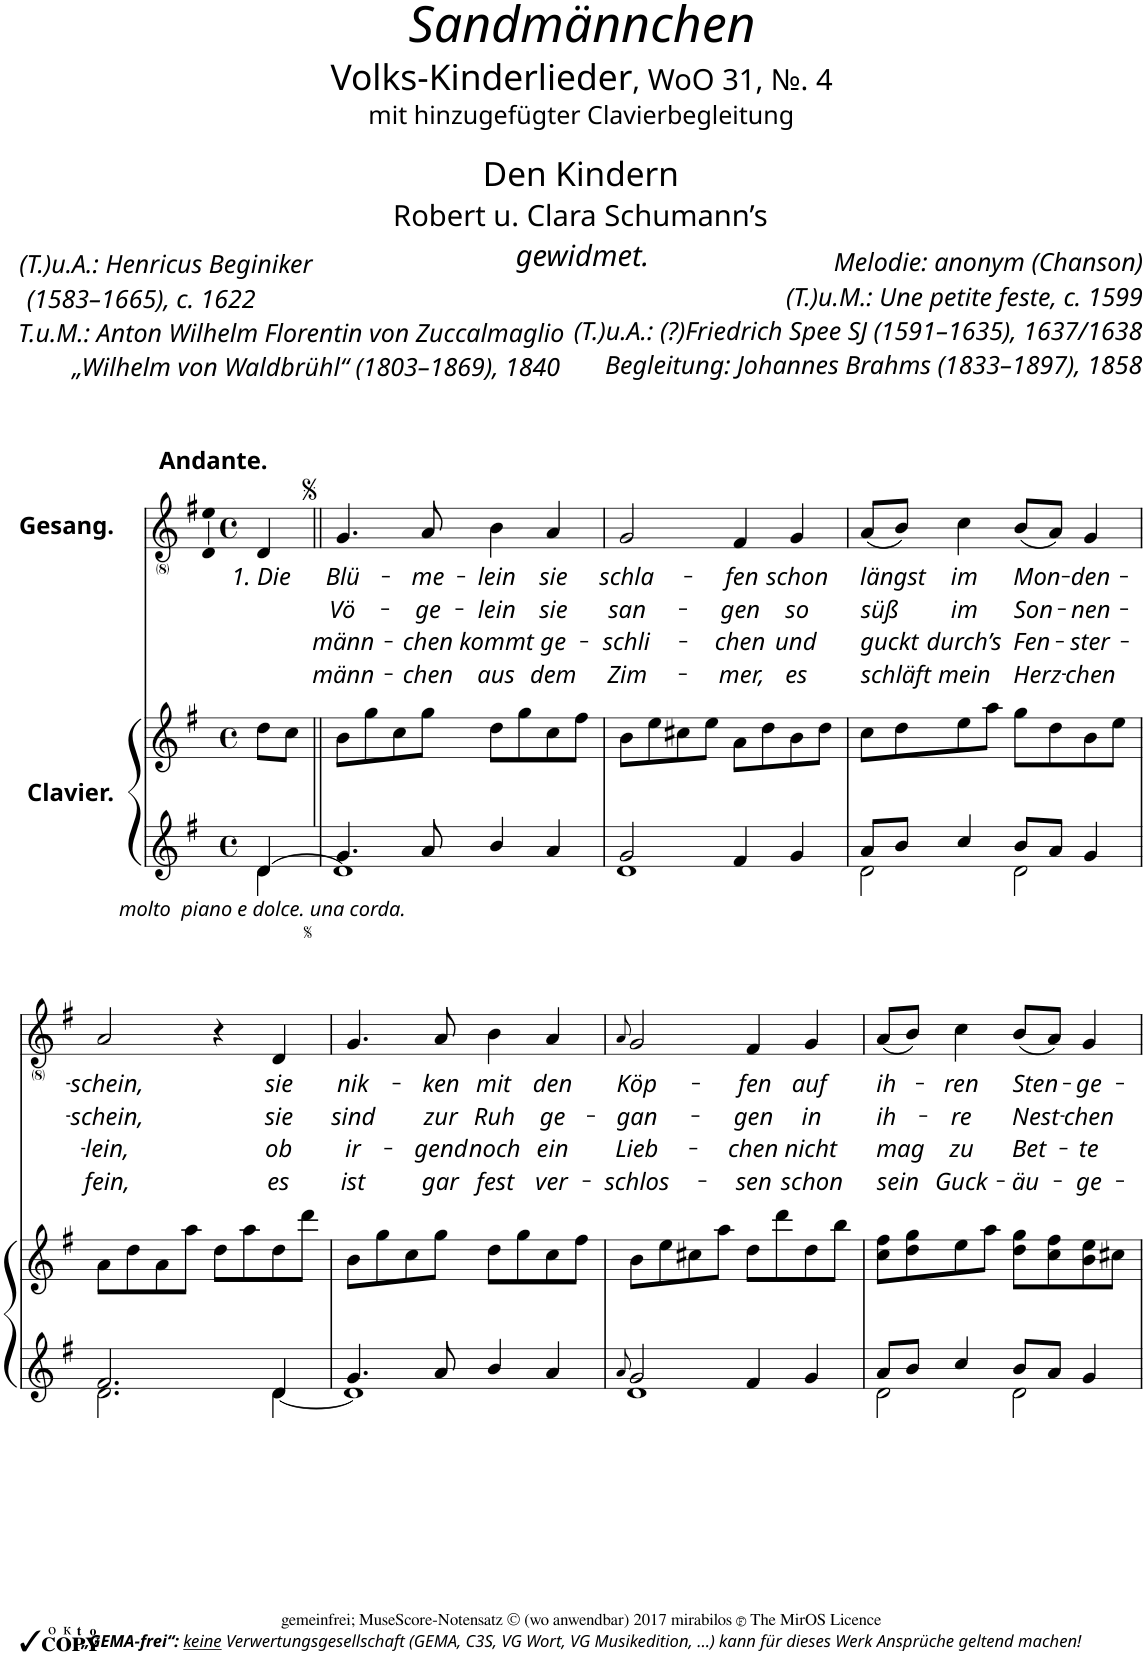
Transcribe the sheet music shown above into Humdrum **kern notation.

**kern	**kern	**dynam	**kern	**text	**text	**text	**text
*part2	*part2	*part2	*part1	*part1	*part1	*part1	*part1
*staff3	*staff2	*staff2/3	*staff1	*staff1	*staff1	*staff1	*staff1
*I"Clavier.	*	*	*I"Gesang.	*	*	*	*
*clefG2	*clefG2	*	*clefG2	*	*	*	*
*k[f#]	*k[f#]	*	*k[f#]	*	*	*	*
*M4/4	*M4/4	*	*M4/4	*	*	*	*
*met(c)	*met(c)	*	*met(c)	*	*	*	*
=1	=1	=1	=1	=1	=1	=1	=1
*^	*	*	*	*	*	*	*
!	!	!	!	!LO:TX:a:B:t=Andante.	!	!	!	!
!	!	!	!LO:DY:b=2	!	!LO:LY:b	!	!	!
[4d/	4d\	8dd\L	other-dynamics	4d/	1. Die	.	.	.
.	.	8cc\J	.	.	.	.	.	.
=2||	=2||	=2||	=2||	=2||	=2||	=2||	=2||	=2||
!	!	!	!	!	!LO:LY:b	!LO:LY:b	!LO:LY:b	!LO:LY:b
4.g/	1d]	8b\L	.	4.g/	Blü-	Vö-	männ-	männ-
.	.	8gg\	.	.	.	.	.	.
.	.	8cc\	.	.	.	.	.	.
!	!	!	!	!	!LO:LY:b	!LO:LY:b	!LO:LY:b	!LO:LY:b
8a/	.	8gg\J	.	8a/	-me-	-ge-	-chen	-chen
!	!	!	!	!	!LO:LY:b	!LO:LY:b	!LO:LY:b	!LO:LY:b
4b/	.	8dd\L	.	4b\	-lein	-lein	kommt	aus
.	.	8gg\	.	.	.	.	.	.
!	!	!	!	!	!LO:LY:b	!LO:LY:b	!LO:LY:b	!LO:LY:b
4a/	.	8cc\	.	4a/	sie	sie	ge-	dem
.	.	8ff#\J	.	.	.	.	.	.
=3	=3	=3	=3	=3	=3	=3	=3	=3
!	!	!	!	!	!LO:LY:b	!LO:LY:b	!LO:LY:b	!LO:LY:b
2g/	1d	8b\L	.	2g/	schla-	san-	-schli-	Zim-
.	.	8ee\	.	.	.	.	.	.
.	.	8cc#X\	.	.	.	.	.	.
.	.	8ee\J	.	.	.	.	.	.
!	!	!	!	!	!LO:LY:b	!LO:LY:b	!LO:LY:b	!LO:LY:b
4f#/	.	8a\L	.	4f#/	-fen	-gen	-chen	-mer,
.	.	8dd\	.	.	.	.	.	.
!	!	!	!	!	!LO:LY:b	!LO:LY:b	!LO:LY:b	!LO:LY:b
4g/	.	8b\	.	4g/	schon	so	und	es
.	.	8dd\J	.	.	.	.	.	.
=4	=4	=4	=4	=4	=4	=4	=4	=4
!	!	!	!	!	!LO:LY:b	!LO:LY:b	!LO:LY:b	!LO:LY:b
8a/L	2d\	8cc\L	.	(8a/L	längst	süß	guckt	schläft
8b/J	.	8dd\	.	8b/J)	.	.	.	.
!	!	!	!	!	!LO:LY:b	!LO:LY:b	!LO:LY:b	!LO:LY:b
4cc/	.	8ee\	.	4cc\	im	im	durch’s	mein
.	.	8aa\J	.	.	.	.	.	.
!	!	!	!	!	!LO:LY:b	!LO:LY:b	!LO:LY:b	!LO:LY:b
8b/L	2d\	8gg\L	.	(8b/L	Mon-	Son-	Fen-	Herz-
8a/J	.	8dd\	.	8a/J)	.	.	.	.
!	!	!	!	!	!LO:LY:b	!LO:LY:b	!LO:LY:b	!LO:LY:b
4g/	.	8b\	.	4g/	-den-	-nen-	-ster-	-chen
.	.	8ee\J	.	.	.	.	.	.
!!LO:LB:g=z
=5	=5	=5	=5	=5	=5	=5	=5	=5
!	!	!	!	!	!LO:LY:b	!LO:LY:b	!LO:LY:b	!LO:LY:b
2.f#/	2.d\	8a\L	.	2a/	-schein,	-schein,	-lein,	fein,
.	.	8dd\	.	.	.	.	.	.
.	.	8a\	.	.	.	.	.	.
.	.	8aa\J	.	.	.	.	.	.
.	.	8dd\L	.	4r	.	.	.	.
.	.	8aa\	.	.	.	.	.	.
!	!	!	!	!	!LO:LY:b	!LO:LY:b	!LO:LY:b	!LO:LY:b
4d/	[4d\	8dd\	.	4d/	sie	sie	ob	es
.	.	8ddd\J	.	.	.	.	.	.
=6	=6	=6	=6	=6	=6	=6	=6	=6
!	!	!	!	!	!LO:LY:b	!LO:LY:b	!LO:LY:b	!LO:LY:b
4.g/	1d]	8b\L	.	4.g/	nik-	sind	ir-	ist
.	.	8gg\	.	.	.	.	.	.
.	.	8cc\	.	.	.	.	.	.
!	!	!	!	!	!LO:LY:b	!LO:LY:b	!LO:LY:b	!LO:LY:b
8a/	.	8gg\J	.	8a/	-ken	zur	-gend	gar
!	!	!	!	!	!LO:LY:b	!LO:LY:b	!LO:LY:b	!LO:LY:b
4b/	.	8dd\L	.	4b\	mit	Ruh	noch	fest
.	.	8gg\	.	.	.	.	.	.
!	!	!	!	!	!LO:LY:b	!LO:LY:b	!LO:LY:b	!LO:LY:b
4a/	.	8cc\	.	4a/	den	ge-	ein	ver-
.	.	8ff#\J	.	.	.	.	.	.
=7	=7	=7	=7	=7	=7	=7	=7	=7
8qa/	.	.	.	8qa/	.	.	.	.
!	!	!	!	!	!LO:LY:b	!LO:LY:b	!LO:LY:b	!LO:LY:b
2g/	1d	8b\L	.	2g/	Köp-	-gan-	Lieb-	-schlos-
.	.	8ee\	.	.	.	.	.	.
.	.	8cc#X\	.	.	.	.	.	.
.	.	8aa\J	.	.	.	.	.	.
!	!	!	!	!	!LO:LY:b	!LO:LY:b	!LO:LY:b	!LO:LY:b
4f#/	.	8dd\L	.	4f#/	-fen	-gen	-chen	-sen
.	.	8ddd\	.	.	.	.	.	.
!	!	!	!	!	!LO:LY:b	!LO:LY:b	!LO:LY:b	!LO:LY:b
4g/	.	8dd\	.	4g/	auf	in	nicht	schon
.	.	8bb\J	.	.	.	.	.	.
=8	=8	=8	=8	=8	=8	=8	=8	=8
!	!	!	!	!	!LO:LY:b	!LO:LY:b	!LO:LY:b	!LO:LY:b
8a/L	2d\	8cc\ 8ff#\L	.	(8a/L	ih-	ih-	mag	sein
8b/J	.	8dd\ 8gg\	.	8b/J)	.	.	.	.
!	!	!	!	!	!LO:LY:b	!LO:LY:b	!LO:LY:b	!LO:LY:b
4cc/	.	8ee\	.	4cc\	-ren	-re	zu	Guck-
.	.	8aa\J	.	.	.	.	.	.
!	!	!	!	!	!LO:LY:b	!LO:LY:b	!LO:LY:b	!LO:LY:b
8b/L	2d\	8dd\ 8gg\L	.	(8b/L	Sten-	Nest-	Bet-	-äu-
8a/J	.	8cc\ 8ff#\	.	8a/J)	.	.	.	.
!	!	!	!	!	!LO:LY:b	!LO:LY:b	!LO:LY:b	!LO:LY:b
4g/	.	8b\ 8ee\	.	4g/	-ge-	-chen	-te	-ge-
.	.	8cc#X\J	.	.	.	.	.	.
*v	*v	*	*	*	*	*	*	*
=	=	=	=	=	=	=	=
*-	*-	*-	*-	*-	*-	*-	*-
